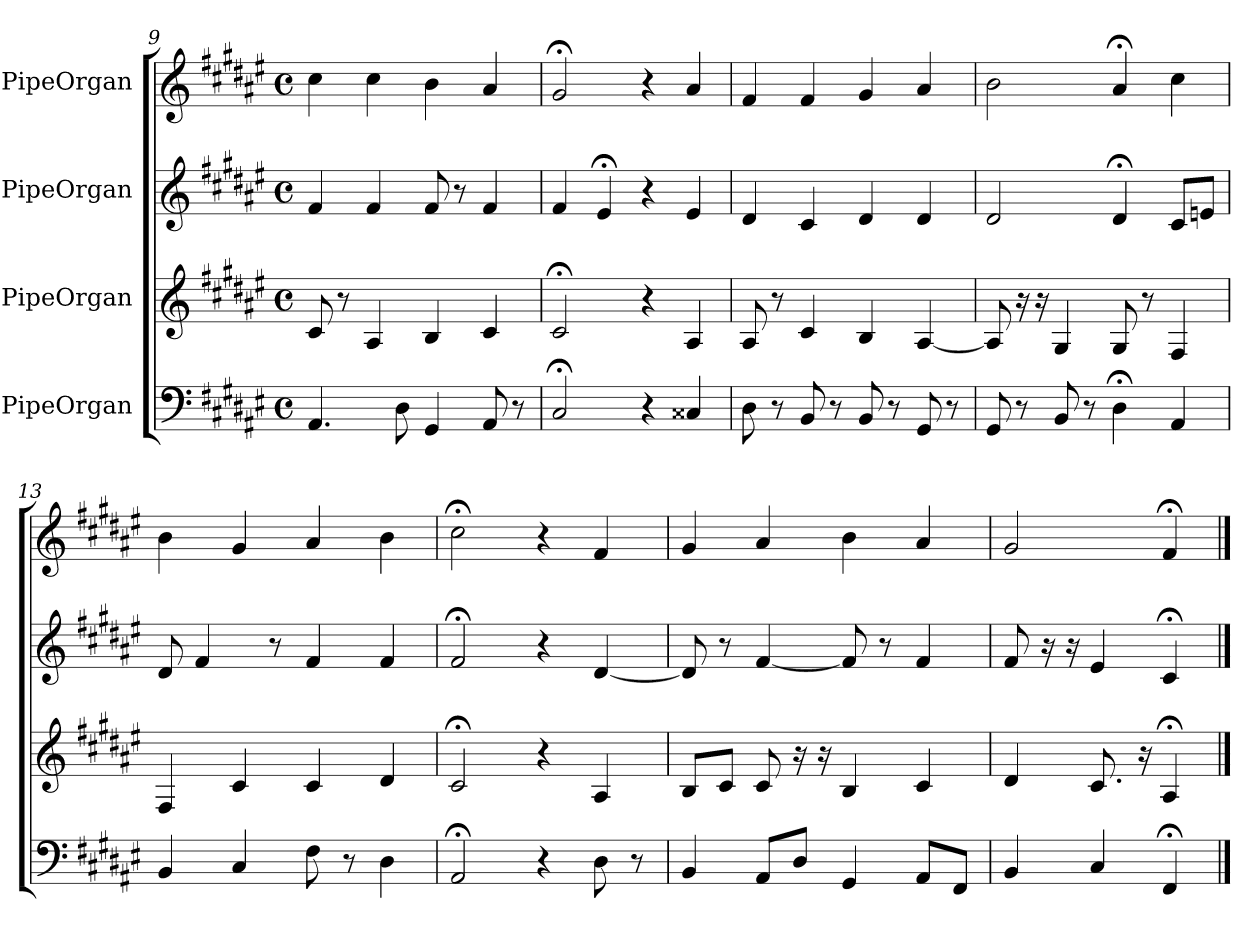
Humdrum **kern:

**kern	**kern	**kern	**kern
*part4	*part3	*part2	*part1
*staff4	*staff3	*staff2	*staff1
*I"PipeOrgan	*I"PipeOrgan	*I"PipeOrgan	*I"PipeOrgan
*k[f#c#g#d#a#e#]	*k[f#c#g#d#a#e#]	*k[f#c#g#d#a#e#]	*k[f#c#g#d#a#e#]
*F#:	*F#:	*F#:	*F#:
*M4/4	*M4/4	*M4/4	*M4/4
*met(c)	*met(c)	*met(c)	*met(c)
=9	=9	=9	=9
4.AA#	8c#	4f#	4cc#
.	8r	.	.
.	4A#	4f#	4cc#
8D#	.	.	.
4GG#	4B	8f#	4b
.	.	8r	.
8AA#	4c#	4f#	4a#
8r	.	.	.
=10	=10	=10	=10
2C#;<	2c#;<	4f#	2g#;<
.	.	4e#;<	.
4r	4r	4r	4r
4C##X	4A#	4e#	4a#
=11	=11	=11	=11
8D#	8A#	4d#	4f#
8r	8r	.	.
8BB	4c#	4c#	4f#
8r	.	.	.
8BB	4B	4d#	4g#
8r	.	.	.
8GG#	[4A#	4d#	4a#
8r	.	.	.
=12	=12	=12	=12
8GG#	8A#]	2d#	2b
8r	16r	.	.
.	16r	.	.
8BB	4G#	.	.
8r	.	.	.
4D#;<	8G#	4d#;<	4a#;<
.	8r	.	.
4AA#	4F#	8c#L	4cc#
.	.	8enJ	.
=13	=13	=13	=13
4BB	4F#	8d#	4b
.	.	4f#	.
4C#	4c#	.	4g#
.	.	8r	.
8F#	4c#	4f#	4a#
8r	.	.	.
4D#	4d#	4f#	4b
=14	=14	=14	=14
2AA#;<	2c#;<	2f#;<	2cc#;<
4r	4r	4r	4r
8D#	4A#	[4d#	4f#
8r	.	.	.
=15	=15	=15	=15
4BB	8BL	8d#]	4g#
.	8c#J	8r	.
8AA#L	8c#	[4f#	4a#
8D#J	16r	.	.
.	16r	.	.
4GG#	4B	8f#]	4b
.	.	8r	.
8AA#L	4c#	4f#	4a#
8FF#J	.	.	.
=16	=16	=16	=16
4BB	4d#	8f#	2g#
.	.	16r	.
.	.	16r	.
4C#	8.c#	4e#	.
.	16r	.	.
4FF#;<	4A#;<	4c#;<	4f#;<
==	==	==	==
*-	*-	*-	*-
